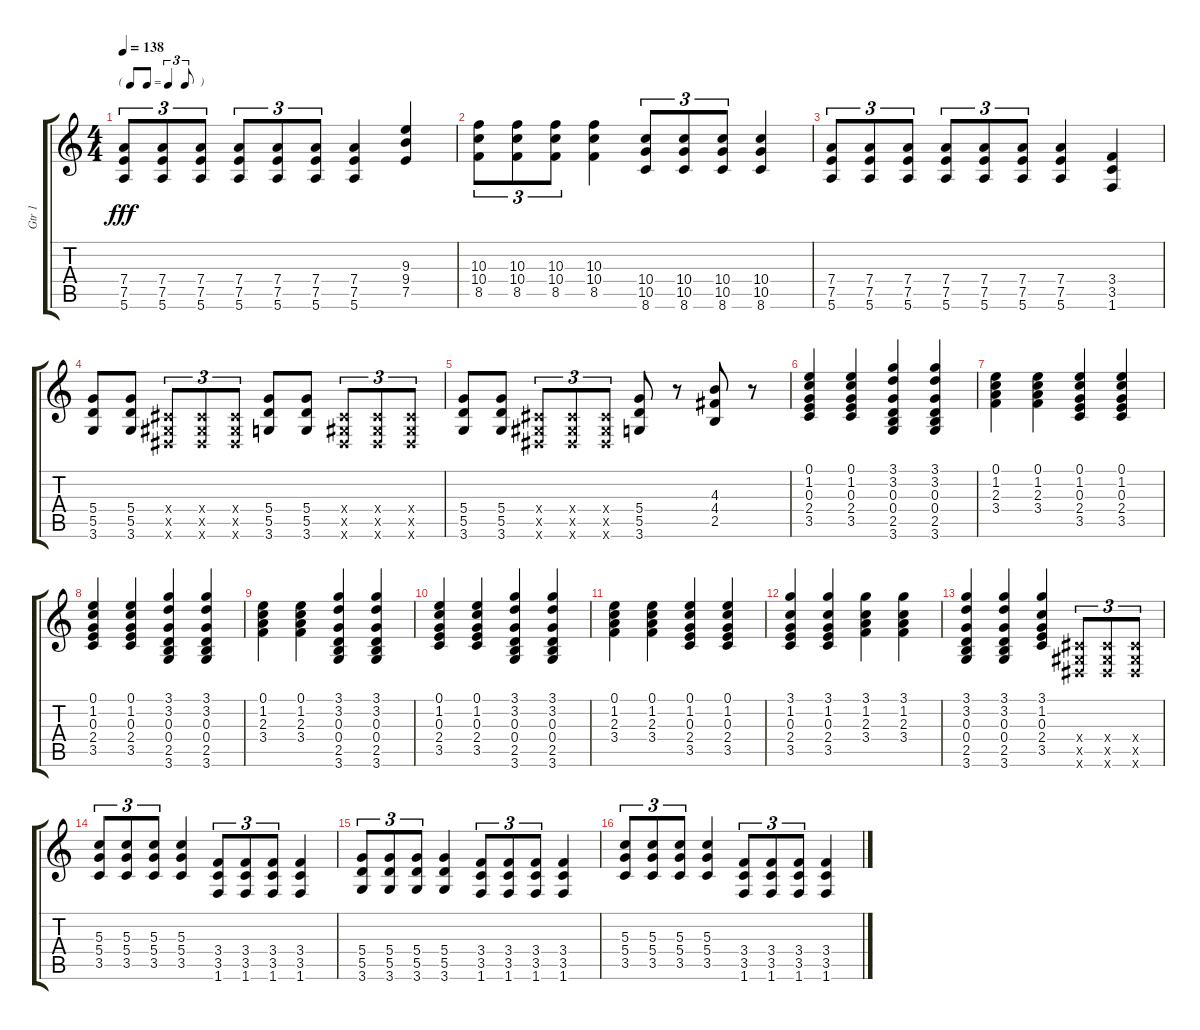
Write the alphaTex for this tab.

\track ("Gtr 1" "Gtr 1") {instrument acousticguitarsteel}
\staff {score tabs}
\tuning (E4 B3 G3 D3 A2 E2) {hide}
\ts (4 4)
\tf triplet8th
\tempo 138
\clef g2
\ks c
(7.4 7.5 5.6).8{tu (3 2) dy fff} (7.4 7.5 5.6).8{tu (3 2)} (7.4 7.5 5.6).8{tu (3 2)} (7.4 7.5 5.6).8{tu (3 2)} (7.4 7.5 5.6).8{tu (3 2)} (7.4 7.5 5.6).8{tu (3 2)} (7.4 7.5 5.6).4 (9.3 9.4 7.5).4 |
(10.3 10.4 8.5).8{tu (3 2)} (10.3 10.4 8.5).8{tu (3 2)} (10.3 10.4 8.5).8{tu (3 2)} (10.3 10.4 8.5).4 (10.4 10.5 8.6).8{tu (3 2)} (10.4 10.5 8.6).8{tu (3 2)} (10.4 10.5 8.6).8{tu (3 2)} (10.4 10.5 8.6).4 |
(7.4 7.5 5.6).8{tu (3 2)} (7.4 7.5 5.6).8{tu (3 2)} (7.4 7.5 5.6).8{tu (3 2)} (7.4 7.5 5.6).8{tu (3 2)} (7.4 7.5 5.6).8{tu (3 2)} (7.4 7.5 5.6).8{tu (3 2)} (7.4 7.5 5.6).4 (3.4 3.5 1.6).4 |
(5.4 5.5 3.6).8 (5.4 5.5 3.6).8 (-1.4{x} -1.5{x} -1.6{x}).8{tu (3 2)} (-1.4{x} -1.5{x} -1.6{x}).8{tu (3 2)} (-1.4{x} -1.5{x} -1.6{x}).8{tu (3 2)} (5.4 5.5 3.6).8 (5.4 5.5 3.6).8 (-1.4{x} -1.5{x} -1.6{x}).8{tu (3 2)} (-1.4{x} -1.5{x} -1.6{x}).8{tu (3 2)} (-1.4{x} -1.5{x} -1.6{x}).8{tu (3 2)} |
(5.4 5.5 3.6).8 (5.4 5.5 3.6).8 (-1.4{x} -1.5{x} -1.6{x}).8{tu (3 2)} (-1.4{x} -1.5{x} -1.6{x}).8{tu (3 2)} (-1.4{x} -1.5{x} -1.6{x}).8{tu (3 2)} (5.4 5.5 3.6).8 r.8 (4.3 4.4 2.5).8 r.8 |
(0.1 1.2 0.3 2.4 3.5).4{balance 0 instrument acousticguitarsteel} (0.1 1.2 0.3 2.4 3.5).4 (3.1 3.2 0.3 0.4 2.5 3.6).4 (3.1 3.2 0.3 0.4 2.5 3.6).4 |
(0.1 1.2 2.3 3.4).4 (0.1 1.2 2.3 3.4).4 (0.1 1.2 0.3 2.4 3.5).4 (0.1 1.2 0.3 2.4 3.5).4 |
(0.1 1.2 0.3 2.4 3.5).4 (0.1 1.2 0.3 2.4 3.5).4 (3.1 3.2 0.3 0.4 2.5 3.6).4 (3.1 3.2 0.3 0.4 2.5 3.6).4 |
(0.1 1.2 2.3 3.4).4 (0.1 1.2 2.3 3.4).4 (3.1 3.2 0.3 0.4 2.5 3.6).4 (3.1 3.2 0.3 0.4 2.5 3.6).4 |
(0.1 1.2 0.3 2.4 3.5).4 (0.1 1.2 0.3 2.4 3.5).4 (3.1 3.2 0.3 0.4 2.5 3.6).4 (3.1 3.2 0.3 0.4 2.5 3.6).4 |
(0.1 1.2 2.3 3.4).4 (0.1 1.2 2.3 3.4).4 (0.1 1.2 0.3 2.4 3.5).4 (0.1 1.2 0.3 2.4 3.5).4 |
(3.1 1.2 0.3 2.4 3.5).4 (3.1 1.2 0.3 2.4 3.5).4 (3.1 1.2 2.3 3.4).4 (3.1 1.2 2.3 3.4).4 |
(3.1 3.2 0.3 0.4 2.5 3.6).4 (3.1 3.2 0.3 0.4 2.5 3.6).4 (3.1 1.2 0.3 2.4 3.5).4 (-1.4{x} -1.5{x} -1.6{x}).8{tu (3 2) balance 8 instrument distortionguitar} (-1.4{x} -1.5{x} -1.6{x}).8{tu (3 2)} (-1.4{x} -1.5{x} -1.6{x}).8{tu (3 2)} |
(5.3 5.4 3.5).8{tu (3 2)} (5.3 5.4 3.5).8{tu (3 2)} (5.3 5.4 3.5).8{tu (3 2)} (5.3 5.4 3.5).4 (3.4 3.5 1.6).8{tu (3 2)} (3.4 3.5 1.6).8{tu (3 2)} (3.4 3.5 1.6).8{tu (3 2)} (3.4 3.5 1.6).4 |
(5.4 5.5 3.6).8{tu (3 2)} (5.4 5.5 3.6).8{tu (3 2)} (5.4 5.5 3.6).8{tu (3 2)} (5.4 5.5 3.6).4 (3.4 3.5 1.6).8{tu (3 2)} (3.4 3.5 1.6).8{tu (3 2)} (3.4 3.5 1.6).8{tu (3 2)} (3.4 3.5 1.6).4 |
(5.3 5.4 3.5).8{tu (3 2)} (5.3 5.4 3.5).8{tu (3 2)} (5.3 5.4 3.5).8{tu (3 2)} (5.3 5.4 3.5).4 (3.4 3.5 1.6).8{tu (3 2)} (3.4 3.5 1.6).8{tu (3 2)} (3.4 3.5 1.6).8{tu (3 2)} (3.4 3.5 1.6).4
